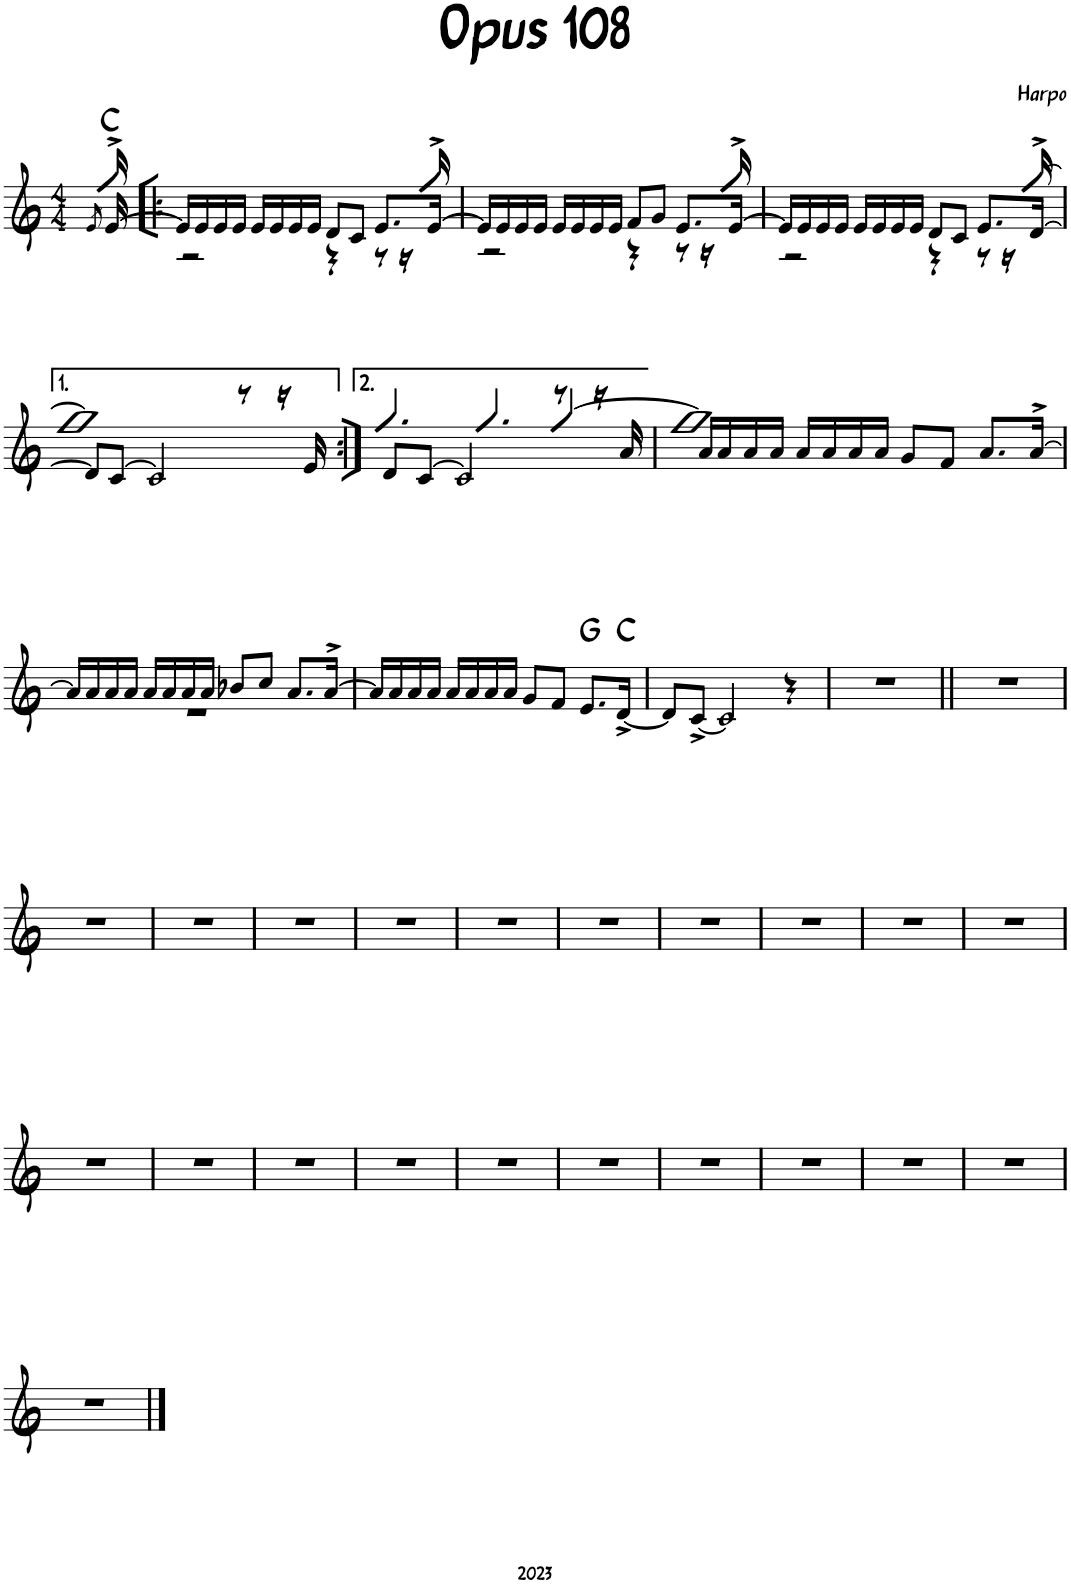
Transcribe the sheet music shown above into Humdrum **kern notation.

**kern	**harte
*part1	*part1
*staff1	*
*I"Piano	*
*I'Pno.	*
*clefG2	*
*k[]	*
*M4/4	*
=1	=1
8qe/	.
*^	*
[16e^/	16gg/	C:maj
=2!|:	=2!|:	=2!|:
16e/LL]	2r	.
16e/	.	.
16e/	.	.
16e/JJ	.	.
16e/LL	.	.
16e/	.	.
16e/	.	.
16e/JJ	.	.
8d/L	4r	.
8c/J	.	.
8.e/L	8r	.
.	16r	.
[16e^/Jk	16gg/	.
=3	=3	=3
16e/LL]	2r	.
16e/	.	.
16e/	.	.
16e/JJ	.	.
16e/LL	.	.
16e/	.	.
16e/	.	.
16e/JJ	.	.
8f/L	4r	.
8g/J	.	.
8.e/L	8r	.
.	16r	.
[16e^/Jk	16gg/	.
=4	=4	=4
16e/LL]	2r	.
16e/	.	.
16e/	.	.
16e/JJ	.	.
16e/LL	.	.
16e/	.	.
16e/	.	.
16e/JJ	.	.
8d/L	4r	.
8c/J	.	.
8.e/L	8r	.
.	16r	.
[16d^/Jk	[16gg/	.
!!LO:LB:g=z	!!
=5	=5	=5
8d/L]	1gg]	.
[8c/J	.	.
2c/]	.	.
8r	.	.
16r	.	.
16e/	.	.
=6:|!	=6:|!	=6:|!
8d/L	4.gg/	.
[8c/J	.	.
2c/]	.	.
.	4.gg/	.
8r	[4gg/	.
16r	.	.
16a/	.	.
=7	=7	=7
16a/LL	1gg]	.
16a/	.	.
16a/	.	.
16a/JJ	.	.
16a/LL	.	.
16a/	.	.
16a/	.	.
16a/JJ	.	.
8g/L	.	.
8f/J	.	.
8.a/L	.	.
[16a^/Jk	.	.
!!LO:LB:g=z	!!
=8	=8	=8
16a/LL]	1r	.
16a/	.	.
16a/	.	.
16a/JJ	.	.
16a/LL	.	.
16a/	.	.
16a/	.	.
16a/JJ	.	.
8b-X/L	.	.
8cc/J	.	.
8.a/L	.	.
[16a^/Jk	.	.
*v	*v	*
=9	=9
16a/LL]	.
16a/	.
16a/	.
16a/JJ	.
16a/LL	.
16a/	.
16a/	.
16a/JJ	.
8g/L	.
8f/J	.
8.e/L	G:maj
[16d^/Jk	C:maj
=10	=10
8d/L]	.
[8c^/J	.
2c/]	.
4r	.
=11	=11
1r	.
=12||	=12||
1r	.
!!LO:LB:g=z
=13	=13
1r	.
=14	=14
1r	.
=15	=15
1r	.
=16	=16
1r	.
=17	=17
1r	.
=18	=18
1r	.
=19	=19
1r	.
=20	=20
1r	.
=21	=21
1r	.
=22	=22
1r	.
!!LO:LB:g=z
=23	=23
1r	.
=24	=24
1r	.
=25	=25
1r	.
=26	=26
1r	.
=27	=27
1r	.
=28	=28
1r	.
=29	=29
1r	.
=30	=30
1r	.
=31	=31
1r	.
=32	=32
1r	.
!!LO:LB:g=z
=33	=33
1r	.
==	==
*-	*-
